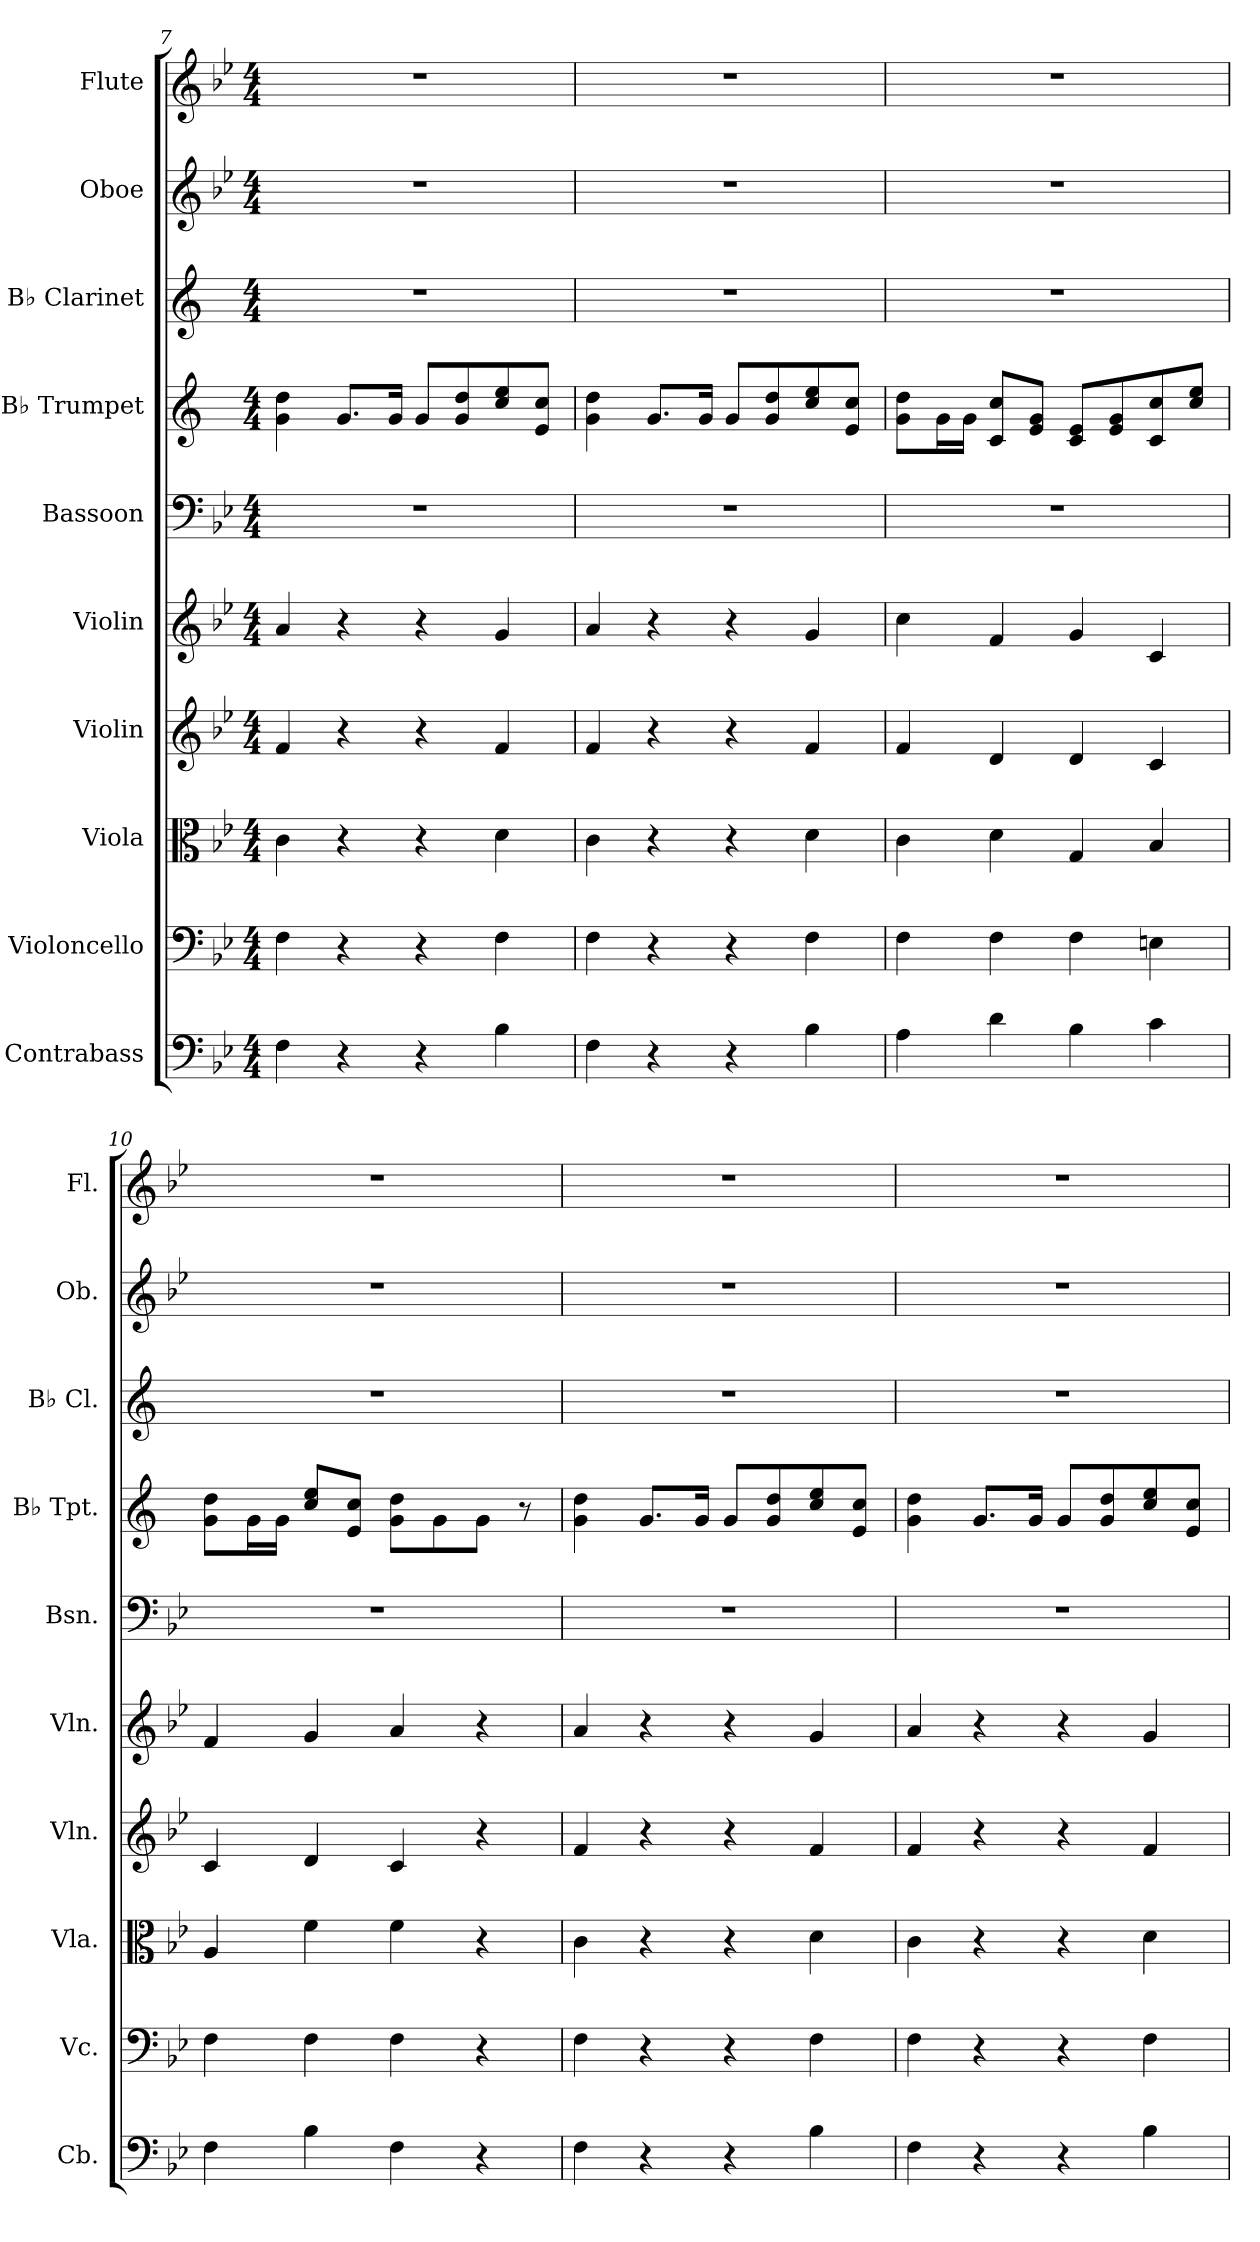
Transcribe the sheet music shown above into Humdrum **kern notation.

**kern	**kern	**kern	**kern	**kern	**kern	**kern	**kern	**kern	**kern
*part10	*part9	*part8	*part7	*part6	*part5	*part4	*part3	*part2	*part1
*staff10	*staff9	*staff8	*staff7	*staff6	*staff5	*staff4	*staff3	*staff2	*staff1
*I"Contrabass	*I"Violoncello	*I"Viola	*I"Violin	*I"Violin	*I"Bassoon	*I"B♭ Trumpet	*I"B♭ Clarinet	*I"Oboe	*I"Flute
*I'Cb.	*I'Vc.	*I'Vla.	*I'Vln.	*I'Vln.	*I'Bsn.	*I'B♭ Tpt.	*I'B♭ Cl.	*I'Ob.	*I'Fl.
*clefF4	*clefF4	*clefC3	*clefG2	*clefG2	*clefF4	*clefG2	*clefG2	*clefG2	*clefG2
*ITrd7c12	*	*	*	*	*	*ITrd1c2	*ITrd1c2	*	*
*k[b-e-]	*k[b-e-]	*k[b-e-]	*k[b-e-]	*k[b-e-]	*k[b-e-]	*k[b-e-]	*k[b-e-]	*k[b-e-]	*k[b-e-]
*M4/4	*M4/4	*M4/4	*M4/4	*M4/4	*M4/4	*M4/4	*M4/4	*M4/4	*M4/4
=7	=7	=7	=7	=7	=7	=7	=7	=7	=7
4FF\	4F\	4c\	4f/	4a/	1r	4f\ 4cc\	1r	1r	1r
4r	4r	4r	4r	4r	.	8.f/L	.	.	.
.	.	.	.	.	.	16f/Jk	.	.	.
4r	4r	4r	4r	4r	.	8f/L	.	.	.
.	.	.	.	.	.	8f/ 8cc/	.	.	.
4BB-\	4F\	4d\	4f/	4g/	.	8b-/ 8dd/	.	.	.
.	.	.	.	.	.	8d/ 8b-/J	.	.	.
=8	=8	=8	=8	=8	=8	=8	=8	=8	=8
4FF\	4F\	4c\	4f/	4a/	1r	4f\ 4cc\	1r	1r	1r
4r	4r	4r	4r	4r	.	8.f/L	.	.	.
.	.	.	.	.	.	16f/Jk	.	.	.
4r	4r	4r	4r	4r	.	8f/L	.	.	.
.	.	.	.	.	.	8f/ 8cc/	.	.	.
4BB-\	4F\	4d\	4f/	4g/	.	8b-/ 8dd/	.	.	.
.	.	.	.	.	.	8d/ 8b-/J	.	.	.
=9	=9	=9	=9	=9	=9	=9	=9	=9	=9
4AA\	4F\	4c\	4f/	4cc\	1r	8f\ 8cc\L	1r	1r	1r
.	.	.	.	.	.	16f\L	.	.	.
.	.	.	.	.	.	16f\JJ	.	.	.
4D\	4F\	4d\	4d/	4f/	.	8B-/ 8b-/L	.	.	.
.	.	.	.	.	.	8d/ 8f/J	.	.	.
4BB-\	4F\	4G/	4d/	4g/	.	8B-/ 8d/L	.	.	.
.	.	.	.	.	.	8d/ 8f/	.	.	.
4C\	4En\	4B-/	4c/	4c/	.	8B-/ 8b-/	.	.	.
.	.	.	.	.	.	8b-/ 8dd/J	.	.	.
=10	=10	=10	=10	=10	=10	=10	=10	=10	=10
4FF\	4F\	4A/	4c/	4f/	1r	8f\ 8cc\L	1r	1r	1r
.	.	.	.	.	.	16f\L	.	.	.
.	.	.	.	.	.	16f\JJ	.	.	.
4BB-\	4F\	4f\	4d/	4g/	.	8b-/ 8dd/L	.	.	.
.	.	.	.	.	.	8d/ 8b-/J	.	.	.
4FF\	4F\	4f\	4c/	4a/	.	8f\ 8cc\L	.	.	.
.	.	.	.	.	.	8f\	.	.	.
4r	4r	4r	4r	4r	.	8f\J	.	.	.
.	.	.	.	.	.	8r	.	.	.
!!LO:PB:g=z
=11	=11	=11	=11	=11	=11	=11	=11	=11	=11
4FF\	4F\	4c\	4f/	4a/	1r	4f\ 4cc\	1r	1r	1r
4r	4r	4r	4r	4r	.	8.f/L	.	.	.
.	.	.	.	.	.	16f/Jk	.	.	.
4r	4r	4r	4r	4r	.	8f/L	.	.	.
.	.	.	.	.	.	8f/ 8cc/	.	.	.
4BB-\	4F\	4d\	4f/	4g/	.	8b-/ 8dd/	.	.	.
.	.	.	.	.	.	8d/ 8b-/J	.	.	.
=12	=12	=12	=12	=12	=12	=12	=12	=12	=12
4FF\	4F\	4c\	4f/	4a/	1r	4f\ 4cc\	1r	1r	1r
4r	4r	4r	4r	4r	.	8.f/L	.	.	.
.	.	.	.	.	.	16f/Jk	.	.	.
4r	4r	4r	4r	4r	.	8f/L	.	.	.
.	.	.	.	.	.	8f/ 8cc/	.	.	.
4BB-\	4F\	4d\	4f/	4g/	.	8b-/ 8dd/	.	.	.
.	.	.	.	.	.	8d/ 8b-/J	.	.	.
=	=	=	=	=	=	=	=	=	=
*-	*-	*-	*-	*-	*-	*-	*-	*-	*-
